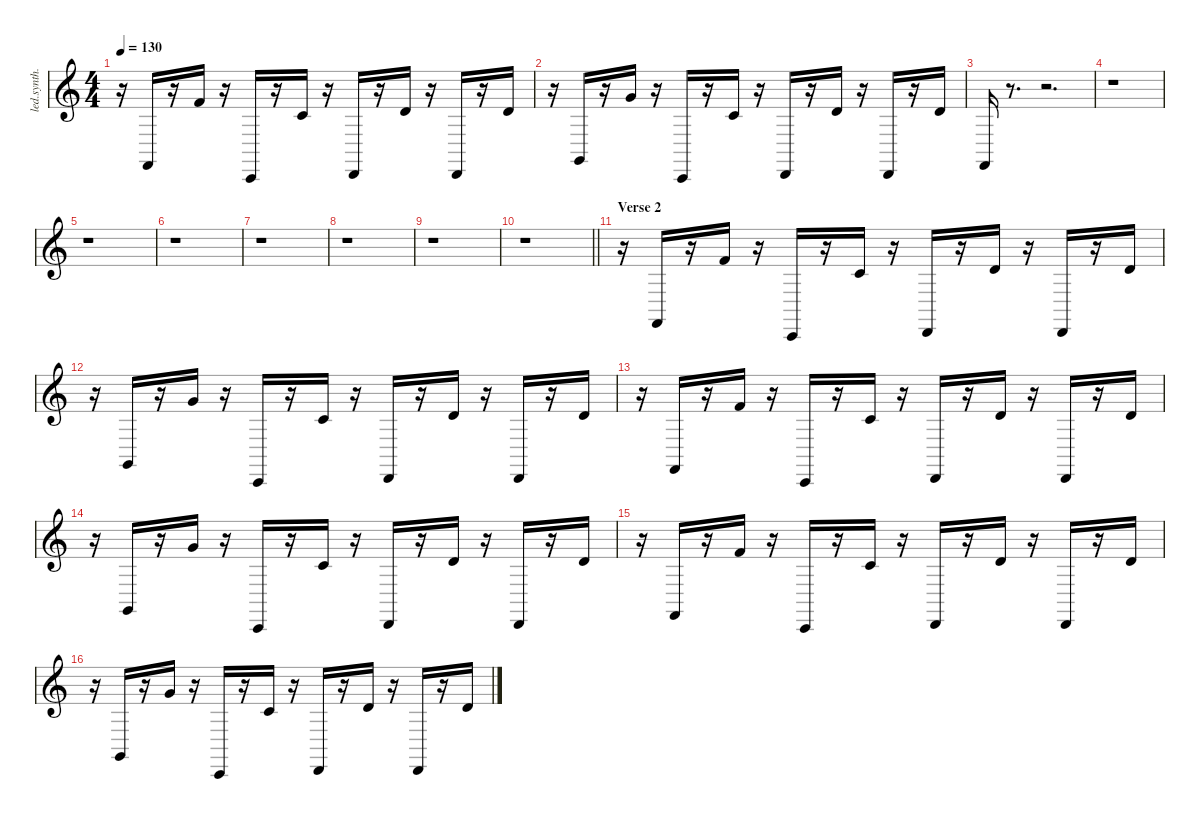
\defaultSystemsLayout 4
\hideDynamics
\bracketExtendMode nobrackets
\otherSystemsTrackNameOrientation horizontal
\track ("Synth 1-RH-b-hid" "led.synth.") {defaultSystemsLayout 4 instrument lead8bassandlead}
\staff {score}
\tuning (E4 B3 G3 D3 A2 E2 B1)
\ts (4 4)
\tempo 130
\clef g2
\ks c
r.16{dy f} 1.6.16 r.16 1.1.16 r.16 1.7.16 r.16 1.2.16 r.16 3.7.16 r.16 3.2.16 r.16 3.7.16 r.16 3.2.16 |
r.16 3.6.16 r.16 3.1.16 r.16 1.7.16 r.16 1.2.16 r.16 3.7.16 r.16 3.2.16 r.16 3.7.16 r.16 3.2.16 |
1.6.16 r.8{d} r.2{d} |
r.1 |
r.1 |
r.1 |
r.1 |
r.1 |
r.1 |
\barLineRight lightlight
r.1 |
\section ("" "Verse 2")
r.16 1.6.16 r.16 1.1.16 r.16 1.7.16 r.16 1.2.16 r.16 3.7.16 r.16 3.2.16 r.16 3.7.16 r.16 3.2.16 |
r.16 3.6.16 r.16 3.1.16 r.16 1.7.16 r.16 1.2.16 r.16 3.7.16 r.16 3.2.16 r.16 3.7.16 r.16 3.2.16 |
r.16 1.6.16 r.16 1.1.16 r.16 1.7.16 r.16 1.2.16 r.16 3.7.16 r.16 3.2.16 r.16 3.7.16 r.16 3.2.16 |
r.16 3.6.16 r.16 3.1.16 r.16 1.7.16 r.16 1.2.16 r.16 3.7.16 r.16 3.2.16 r.16 3.7.16 r.16 3.2.16 |
r.16 1.6.16 r.16 1.1.16 r.16 1.7.16 r.16 1.2.16 r.16 3.7.16 r.16 3.2.16 r.16 3.7.16 r.16 3.2.16 |
r.16 3.6.16 r.16 3.1.16 r.16 1.7.16 r.16 1.2.16 r.16 3.7.16 r.16 3.2.16 r.16 3.7.16 r.16 3.2.16
